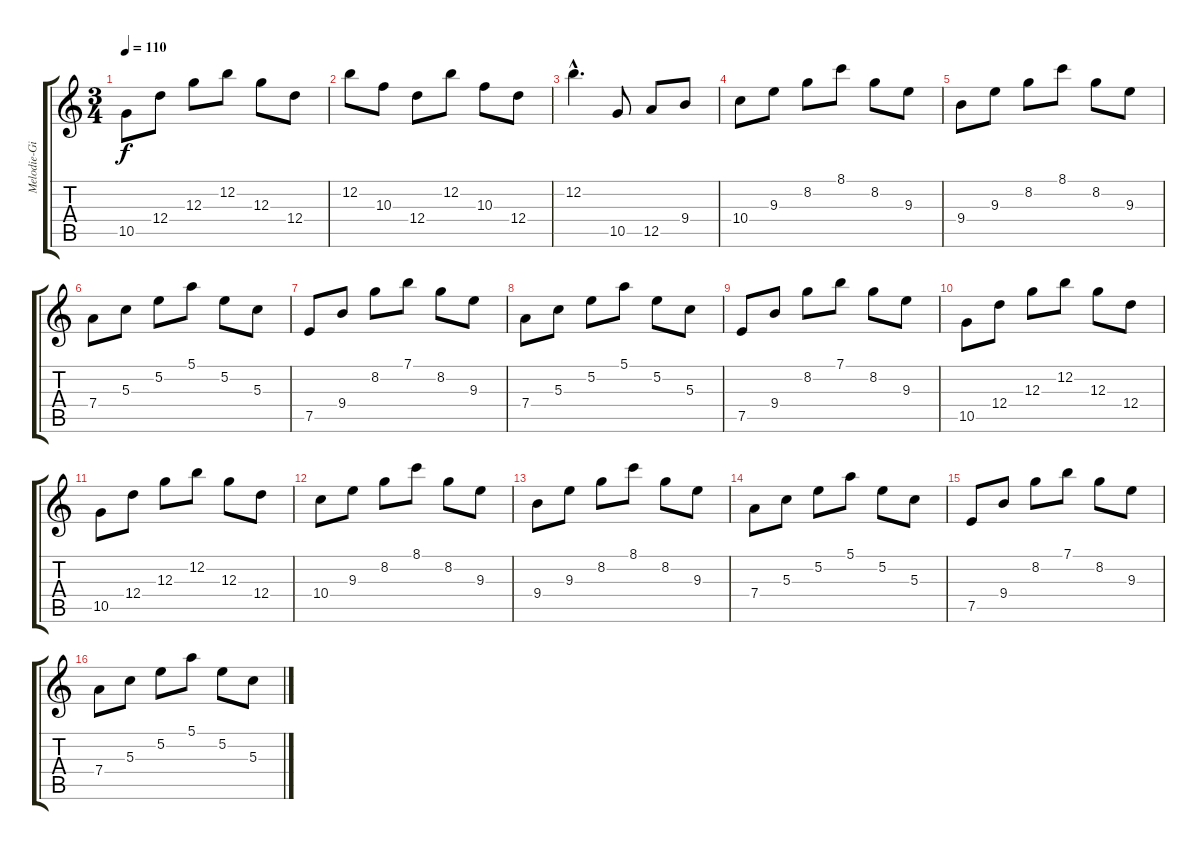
\track ("Melodie-Gitarre" "Melodie-Gi") {instrument electricguitarjazz}
\staff {score tabs}
\tuning (E4 B3 G3 D3 A2 E2) {hide}
\ts (3 4)
\tempo 110
\clef g2
\ks c
10.5.8{dy f} 12.4.8 12.3.8 12.2.8 12.3.8 12.4.8 |
12.2.8 10.3.8 12.4.8 12.2.8 10.3.8 12.4.8 |
12.2{hac}.4{d} 10.5.8 12.5.8 9.4.8 |
10.4.8{volume 10} 9.3.8 8.2.8 8.1.8 8.2.8 9.3.8 |
9.4.8 9.3.8 8.2.8 8.1.8 8.2.8 9.3.8 |
7.4.8 5.3.8 5.2.8 5.1.8 5.2.8 5.3.8 |
7.5.8 9.4.8 8.2.8 7.1.8 8.2.8 9.3.8 |
7.4.8 5.3.8 5.2.8 5.1.8 5.2.8 5.3.8 |
7.5.8 9.4.8 8.2.8 7.1.8 8.2.8 9.3.8 |
10.5.8 12.4.8 12.3.8 12.2.8 12.3.8 12.4.8 |
10.5.8 12.4.8 12.3.8 12.2.8 12.3.8 12.4.8 |
10.4.8 9.3.8 8.2.8 8.1.8 8.2.8 9.3.8 |
9.4.8 9.3.8 8.2.8 8.1.8 8.2.8 9.3.8 |
7.4.8 5.3.8 5.2.8 5.1.8 5.2.8 5.3.8 |
7.5.8 9.4.8 8.2.8 7.1.8 8.2.8 9.3.8 |
7.4.8 5.3.8 5.2.8 5.1.8 5.2.8 5.3.8
